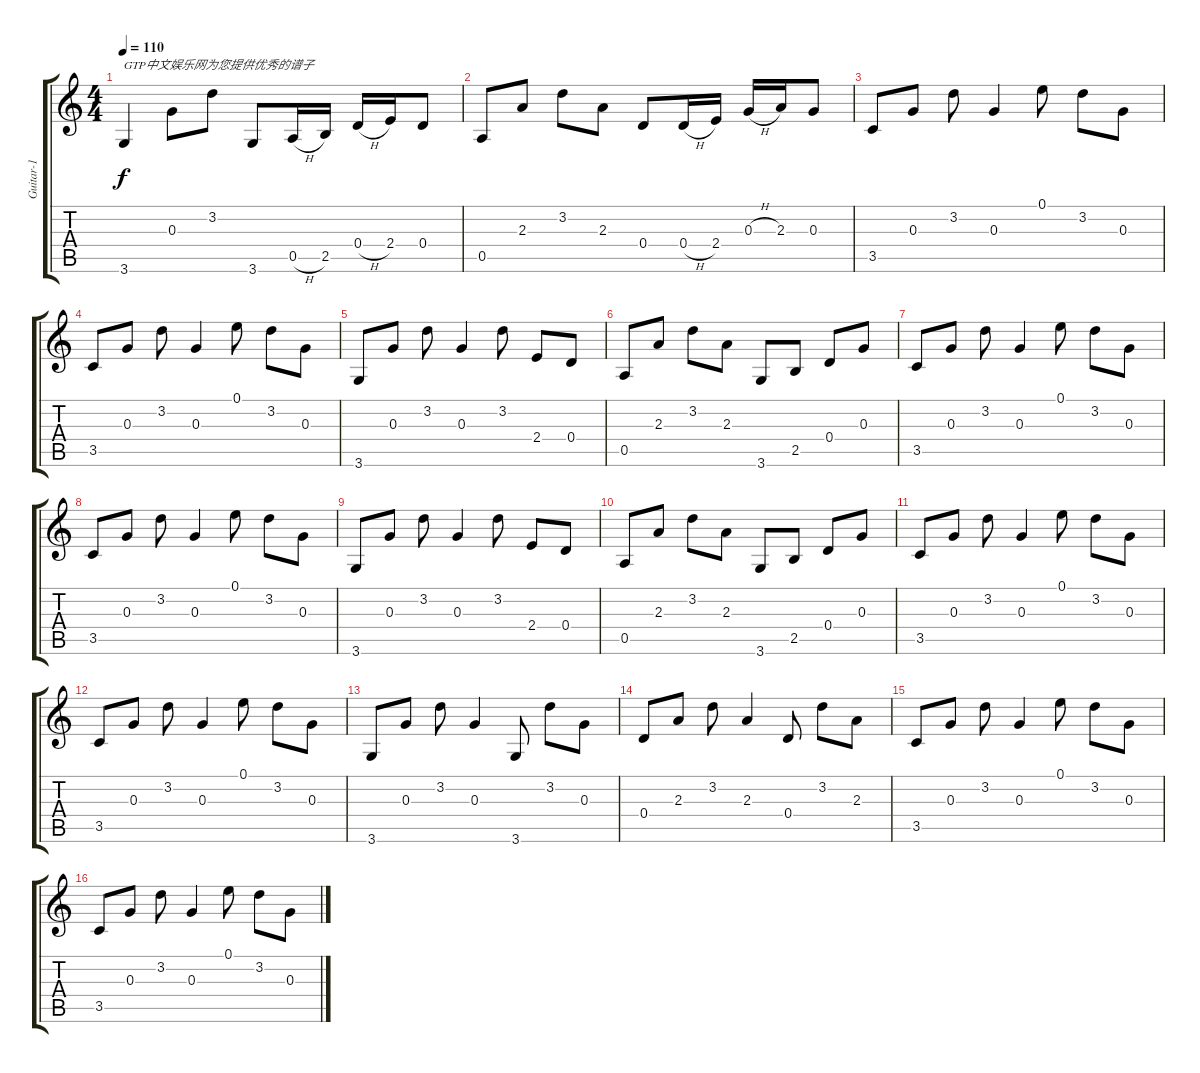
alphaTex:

\track ("Guitar-1" "Guitar-1") {instrument acousticguitarsteel}
\staff {score tabs}
\tuning (E4 B3 G3 D3 A2 E2) {hide}
\ts (4 4)
\tempo 110
\clef g2
\ks c
3.6.4{txt "GTP中文娱乐网为您提供优秀的谱子" dy f instrument acousticguitarsteel} 0.3.8 3.2.8 3.6.8 0.5{h}.16 2.5.16 0.4{h}.16 2.4.16 0.4.8 |
0.5.8 2.3.8 3.2.8 2.3.8 0.4.8 0.4{h}.16 2.4.16 0.3{h}.16 2.3.16 0.3.8 |
3.5.8 0.3.8 3.2.8 0.3.4 0.1.8 3.2.8 0.3.8 |
3.5.8 0.3.8 3.2.8 0.3.4 0.1.8 3.2.8 0.3.8 |
3.6.8 0.3.8 3.2.8 0.3.4 3.2.8 2.4.8 0.4.8 |
0.5.8 2.3.8 3.2.8 2.3.8 3.6.8 2.5.8 0.4.8 0.3.8 |
3.5.8 0.3.8 3.2.8 0.3.4 0.1.8 3.2.8 0.3.8 |
3.5.8 0.3.8 3.2.8 0.3.4 0.1.8 3.2.8 0.3.8 |
3.6.8 0.3.8 3.2.8 0.3.4 3.2.8 2.4.8 0.4.8 |
0.5.8 2.3.8 3.2.8 2.3.8 3.6.8 2.5.8 0.4.8 0.3.8 |
3.5.8 0.3.8 3.2.8 0.3.4 0.1.8 3.2.8 0.3.8 |
3.5.8 0.3.8 3.2.8 0.3.4 0.1.8 3.2.8 0.3.8 |
3.6.8 0.3.8 3.2.8 0.3.4 3.6.8 3.2.8 0.3.8 |
0.4.8 2.3.8 3.2.8 2.3.4 0.4.8 3.2.8 2.3.8 |
3.5.8 0.3.8 3.2.8 0.3.4 0.1.8 3.2.8 0.3.8 |
3.5.8 0.3.8 3.2.8 0.3.4 0.1.8 3.2.8 0.3.8
